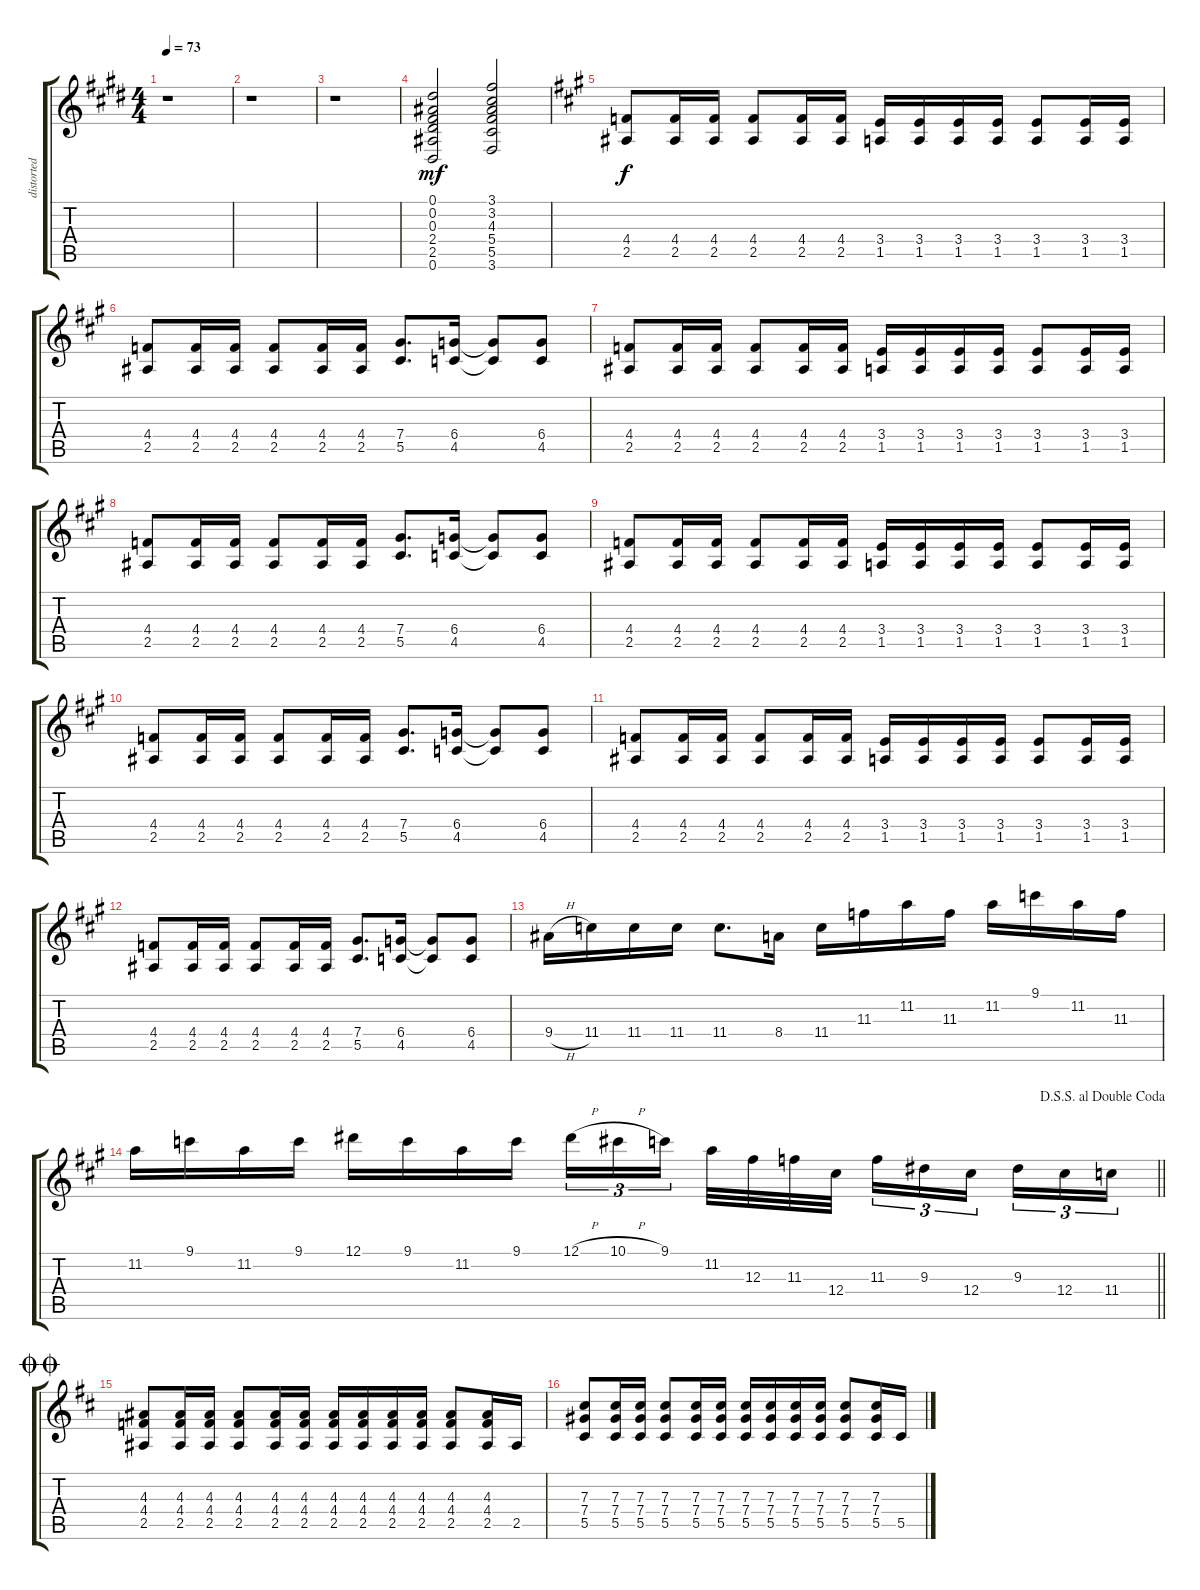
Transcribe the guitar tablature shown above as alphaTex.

\track ("distorted rthm gtr" "distorted ") {instrument distortionguitar}
\staff {score tabs}
\tuning (Eb4 Bb3 Gb3 Db3 Ab2 Eb2) {hide}
\ts (4 4)
\tempo 73
\clef g2
\ks e
r.1{dy f} |
\ks c#minor
r.1 |
\ks e
r.1 |
\ks c#minor
(0.1 0.2 0.3 2.4 2.5 0.6).2{dy mf} (3.1 3.2 4.3 5.4 5.5 3.6).2 |
\ks a
(4.4 2.5).8{dy f} (4.4 2.5).16 (4.4 2.5).16 (4.4 2.5).8 (4.4 2.5).16 (4.4 2.5).16 (3.4 1.5).16 (3.4 1.5).16 (3.4 1.5).16 (3.4 1.5).16 (3.4 1.5).8 (3.4 1.5).16 (3.4 1.5).16 |
(4.4 2.5).8 (4.4 2.5).16 (4.4 2.5).16 (4.4 2.5).8 (4.4 2.5).16 (4.4 2.5).16 (7.4 5.5).8{d} (6.4 4.5).16 (6.4{t} 4.5{t}).8 (6.4 4.5).8 |
(4.4 2.5).8 (4.4 2.5).16 (4.4 2.5).16 (4.4 2.5).8 (4.4 2.5).16 (4.4 2.5).16 (3.4 1.5).16 (3.4 1.5).16 (3.4 1.5).16 (3.4 1.5).16 (3.4 1.5).8 (3.4 1.5).16 (3.4 1.5).16 |
(4.4 2.5).8 (4.4 2.5).16 (4.4 2.5).16 (4.4 2.5).8 (4.4 2.5).16 (4.4 2.5).16 (7.4 5.5).8{d} (6.4 4.5).16 (6.4{t} 4.5{t}).8 (6.4 4.5).8 |
(4.4 2.5).8 (4.4 2.5).16 (4.4 2.5).16 (4.4 2.5).8 (4.4 2.5).16 (4.4 2.5).16 (3.4 1.5).16 (3.4 1.5).16 (3.4 1.5).16 (3.4 1.5).16 (3.4 1.5).8 (3.4 1.5).16 (3.4 1.5).16 |
(4.4 2.5).8 (4.4 2.5).16 (4.4 2.5).16 (4.4 2.5).8 (4.4 2.5).16 (4.4 2.5).16 (7.4 5.5).8{d} (6.4 4.5).16 (6.4{t} 4.5{t}).8 (6.4 4.5).8 |
(4.4 2.5).8 (4.4 2.5).16 (4.4 2.5).16 (4.4 2.5).8 (4.4 2.5).16 (4.4 2.5).16 (3.4 1.5).16 (3.4 1.5).16 (3.4 1.5).16 (3.4 1.5).16 (3.4 1.5).8 (3.4 1.5).16 (3.4 1.5).16 |
(4.4 2.5).8 (4.4 2.5).16 (4.4 2.5).16 (4.4 2.5).8 (4.4 2.5).16 (4.4 2.5).16 (7.4 5.5).8{d} (6.4 4.5).16 (6.4{t} 4.5{t}).8 (6.4 4.5).8 |
9.4{h}.16 11.4.16 11.4.16 11.4.16 11.4.8{d} 8.4.16 11.4.16 11.3.16 11.2.16 11.3.16 11.2.16 9.1.16 11.2.16 11.3.16 |
\jump dalsegnosegnoaldoublecoda
\barLineRight lightlight
11.2.16 9.1.16 11.2.16 9.1.16 12.1.16 9.1.16 11.2.16 9.1.16 12.1{h}.16{tu (3 2)} 10.1{h}.16{tu (3 2)} 9.1.16{tu (3 2) beam splitsecondary} 11.2.32 12.3.32 11.3.32 12.4.32 11.3.16{tu (3 2)} 9.3.16{tu (3 2)} 12.4.16{tu (3 2) beam splitsecondary} 9.3.16{tu (3 2)} 12.4.16{tu (3 2)} 11.4.16{tu (3 2)} |
\jump doublecoda
\ks d
(4.3 4.4 2.5).8 (4.3 4.4 2.5).16 (4.3 4.4 2.5).16 (4.3 4.4 2.5).8 (4.3 4.4 2.5).16 (4.3 4.4 2.5).16 (4.3 4.4 2.5).16 (4.3 4.4 2.5).16 (4.3 4.4 2.5).16 (4.3 4.4 2.5).16 (4.3 4.4 2.5).8 (4.3 4.4 2.5).16 2.5.16 |
(7.3 7.4 5.5).8 (7.3 7.4 5.5).16 (7.3 7.4 5.5).16 (7.3 7.4 5.5).8 (7.3 7.4 5.5).16 (7.3 7.4 5.5).16 (7.3 7.4 5.5).16 (7.3 7.4 5.5).16 (7.3 7.4 5.5).16 (7.3 7.4 5.5).16 (7.3 7.4 5.5).8 (7.3 7.4 5.5).16 5.5.16
